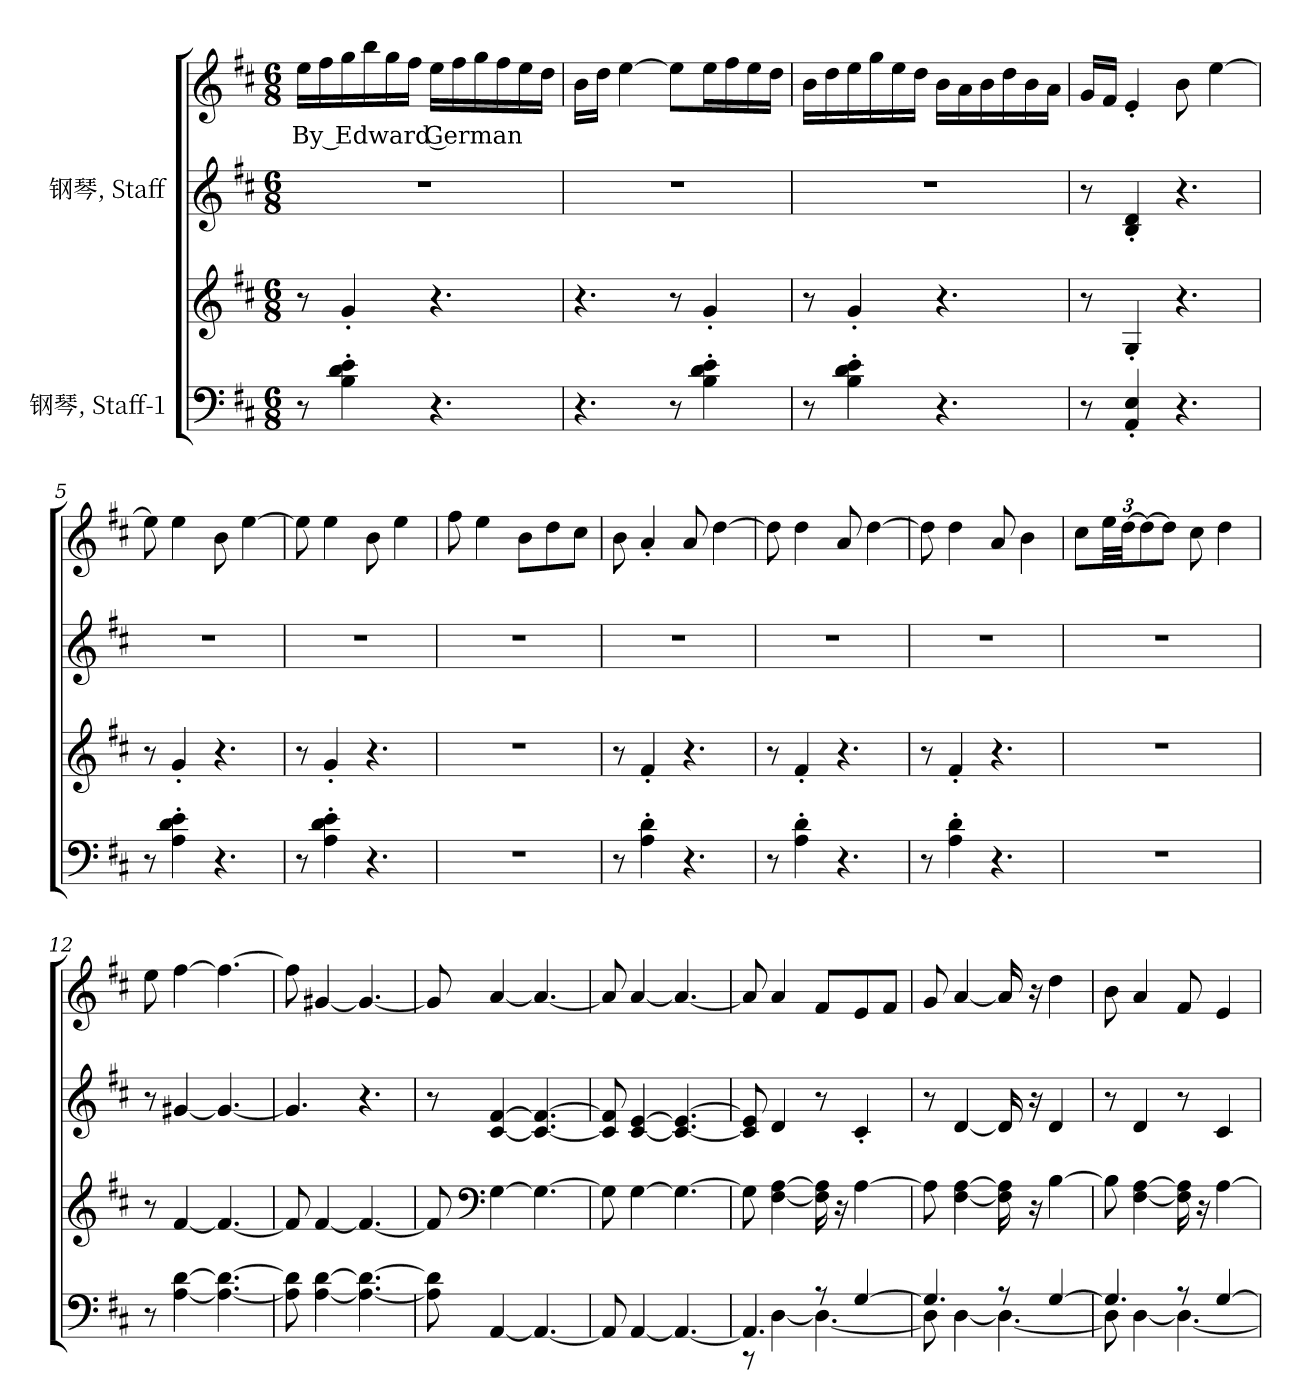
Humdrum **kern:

**kern	**kern	**kern	**kern	**text
*part2	*part2	*part1	*part1	*part1
*staff4	*staff3	*staff2	*staff1	*staff1
*I"钢琴, Staff-1	*	*I"钢琴, Staff	*	*
*clefF4	*clefG2	*clefG2	*clefG2	*
*k[f#c#]	*k[f#c#]	*k[f#c#]	*k[f#c#]	*
*M6/8	*M6/8	*M6/8	*M6/8	*
*MM156	*MM156	*MM156	*MM156	*
=1	=1	=1	=1	=1
8r	8r	2.r	16ee\LL	By Edward German
.	.	.	16ff#\	.
4B\' 4d\' 4e\'	4g'/	.	16gg\	.
.	.	.	16bb\	.
.	.	.	16gg\	.
.	.	.	16ff#\JJ	.
4.r	4.r	.	16ee\LL	.
.	.	.	16ff#\	.
.	.	.	16gg\	.
.	.	.	16ff#\	.
.	.	.	16ee\	.
.	.	.	16dd\JJ	.
=2	=2	=2	=2	=2
4.r	4.r	2.r	16b\LL	.
.	.	.	16dd\JJ	.
.	.	.	[4ee\	.
8r	8r	.	8ee\L]	.
4B\' 4d\' 4e\'	4g'/	.	16ee\L	.
.	.	.	16ff#\	.
.	.	.	16ee\	.
.	.	.	16dd\JJ	.
!!LO:LB:g=z
=3	=3	=3	=3	=3
8r	8r	2.r	16b\LL	.
.	.	.	16dd\	.
4B\' 4d\' 4e\'	4g'/	.	16ee\	.
.	.	.	16gg\	.
.	.	.	16ee\	.
.	.	.	16dd\JJ	.
4.r	4.r	.	16b\LL	.
.	.	.	16a\	.
.	.	.	16b\	.
.	.	.	16dd\	.
.	.	.	16b\	.
.	.	.	16a\JJ	.
=4	=4	=4	=4	=4
8r	8r	8r	16g/LL	.
.	.	.	16f#/JJ	.
4AA/' 4E/'	4G'/	4B/' 4d/'	4e'/	.
4.r	4.r	4.r	8b\	.
.	.	.	[4ee\	.
=5	=5	=5	=5	=5
8r	8r	2.r	8ee\]	.
4A\' 4d\' 4e\'	4g'/	.	4ee\	.
4.r	4.r	.	8b\	.
.	.	.	[4ee\	.
=6	=6	=6	=6	=6
8r	8r	2.r	8ee\]	.
4A\' 4d\' 4e\'	4g'/	.	4ee\	.
4.r	4.r	.	8b\	.
.	.	.	4ee\	.
=7	=7	=7	=7	=7
2.r	2.r	2.r	8ff#\	.
.	.	.	4ee\	.
.	.	.	8b\L	.
.	.	.	8dd\	.
.	.	.	8cc#\J	.
=8	=8	=8	=8	=8
8r	8r	2.r	8b\	.
4A\' 4d\'	4f#'/	.	4a'/	.
4.r	4.r	.	8a/	.
.	.	.	[4dd\	.
!!LO:LB:g=z
=9	=9	=9	=9	=9
8r	8r	2.r	8dd\]	.
4A\' 4d\'	4f#'/	.	4dd\	.
4.r	4.r	.	8a/	.
.	.	.	[4dd\	.
=10	=10	=10	=10	=10
8r	8r	2.r	8dd\]	.
4A\' 4d\'	4f#'/	.	4dd\	.
4.r	4.r	.	8a/	.
.	.	.	4b\	.
=11	=11	=11	=11	=11
2.r	2.r	2.r	8cc#\L	.
*	*	*	*Xbrackettup	*
.	.	.	48ee\LL	.
.	.	.	[48dd\JJ	.
.	.	.	12dd\_	.
.	.	.	8dd\J]	.
.	.	.	8cc#\	.
.	.	.	4dd\	.
=12	=12	=12	=12	=12
8r	8r	8r	8ee\	.
[4A\ [4d\	[4f#/	[4g#X/	[4ff#\	.
4.A\_ 4.d\_	4.f#/_	4.g#/_	4.ff#\_	.
=13	=13	=13	=13	=13
8A\] 8d\]	8f#/]	4.g#/]	8ff#\]	.
[4A\ [4d\	[4f#/	.	[4g#X/	.
4.A\_ 4.d\_	4.f#/_	4.r	4.g#/_	.
=14	=14	=14	=14	=14
8A\] 8d\]	8f#/]	8r	8g#/]	.
*	*clefF4	*	*	*
[4AA/	[4G\	[4c#/ [4f#/	[4a/	.
4.AA/_	4.G\_	4.c#/_ 4.f#/_	4.a/_	.
!!LO:PB:g=z
=15	=15	=15	=15	=15
8AA/]	8G\]	8c#/] 8f#/]	8a/]	.
[4AA/	[4G\	[4c#/ [4e/	[4a/	.
4.AA/_	4.G\_	4.c#/_ 4.e/_	4.a/_	.
=16	=16	=16	=16	=16
*^	*	*	*	*
4.AA/]	8r	8G\]	8c#/] 8e/]	8a/]	.
.	[4D\	[4F#\ [4A\	4d/	4a/	.
8r	4.D\_	16F#\] 16A\]	8r	8f#/L	.
.	.	16r	.	.	.
[4G/	.	[4A\	4c#'/	8e/	.
.	.	.	.	8f#/J	.
=17	=17	=17	=17	=17	=17
4.G/]	8D\]	8A\]	8r	8g/	.
.	[4D\	[4F#\ [4A\	[4d/	[4a/	.
8r	4.D\_	16F#\] 16A\]	16d/]	16a/]	.
.	.	16r	16r	16r	.
[4G/	.	[4B\	4d/	4dd\	.
=18	=18	=18	=18	=18	=18
4.G/]	8D\]	8B\]	8r	8b\	.
.	[4D\	[4F#\ [4A\	4d/	4a/	.
8r	4.D\_	16F#\] 16A\]	8r	8f#/	.
.	.	16r	.	.	.
[4G/	.	[4A\	4c#/	4e/	.
*v	*v	*	*	*	*
=	=	=	=	=
*-	*-	*-	*-	*-
